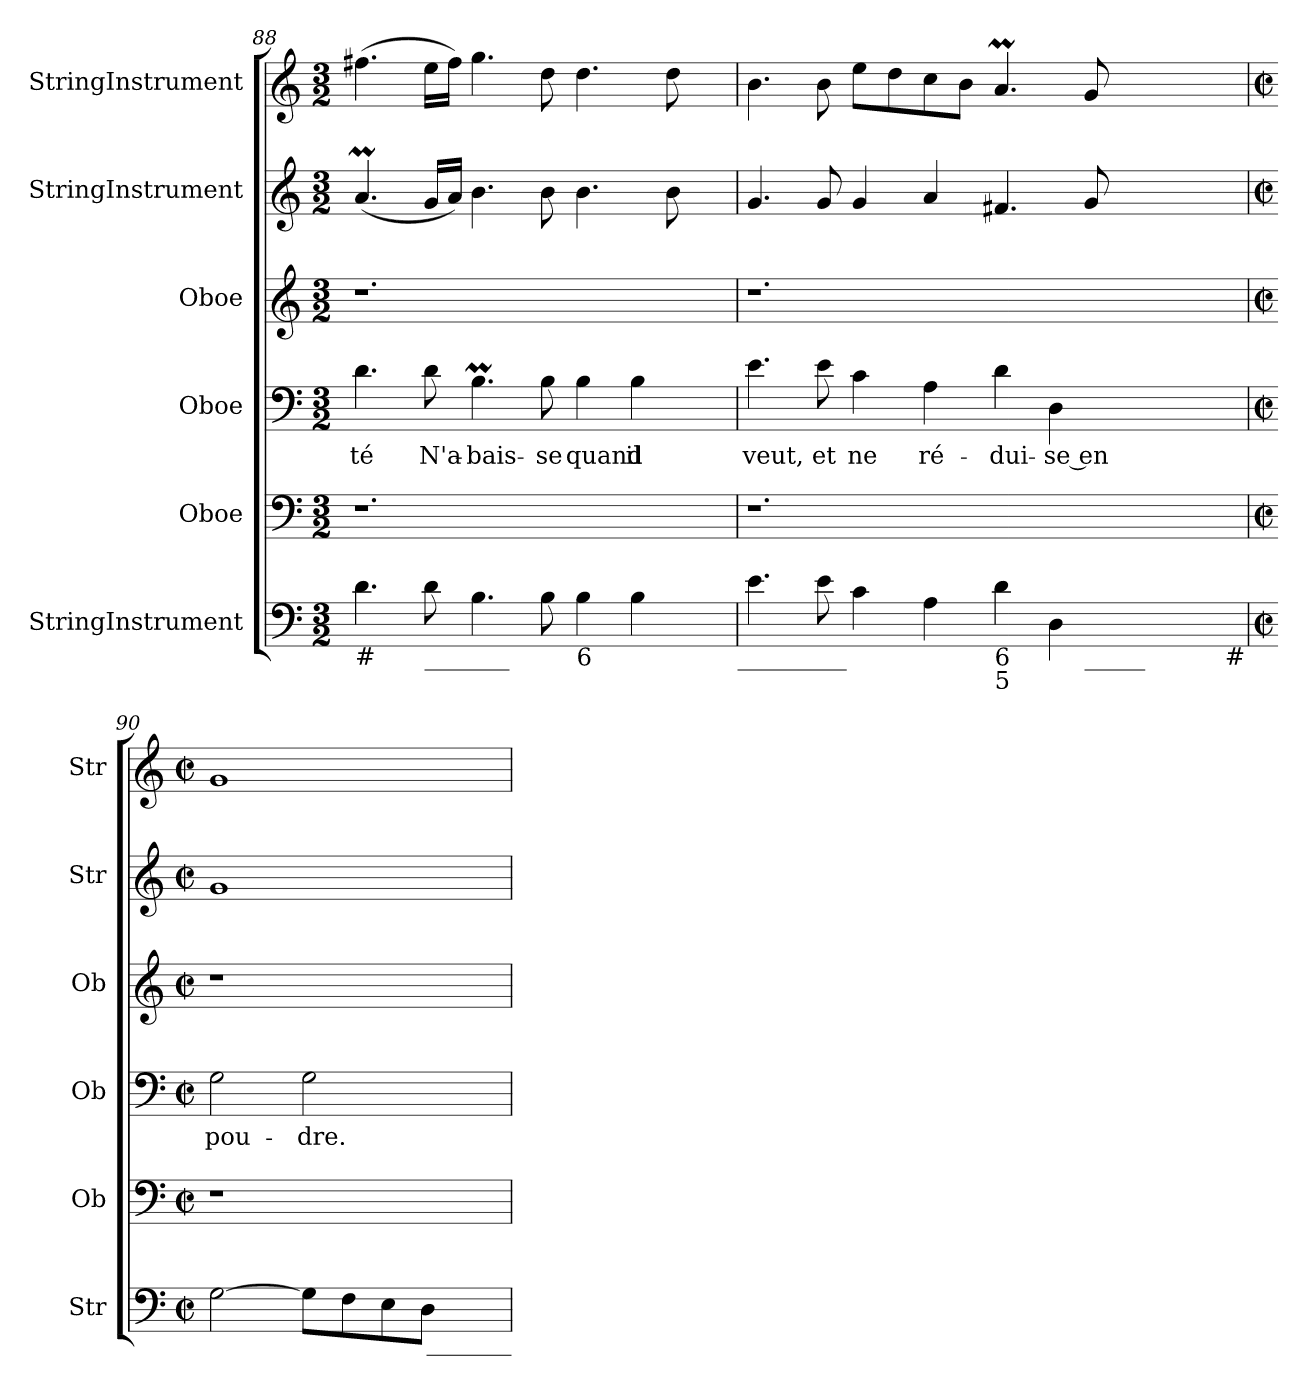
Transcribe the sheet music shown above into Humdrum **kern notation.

**kern	**kern	**kern	**text	**kern	**kern	**kern
*part6	*part5	*part4	*part4	*part3	*part2	*part1
*staff6	*staff5	*staff4	*staff4	*staff3	*staff2	*staff1
*I"StringInstrument	*I"Oboe	*I"Oboe	*	*I"Oboe	*I"StringInstrument	*I"StringInstrument
*I'Str	*I'Ob	*I'Ob	*	*I'Ob	*I'Str	*I'Str
*clefF4	*clefF4	*clefF4	*	*clefG2	*clefG2	*clefG2
*k[]	*k[]	*k[]	*	*k[]	*k[]	*k[]
*C:	*C:	*C:	*	*C:	*C:	*C:
*M3/2	*M3/2	*M3/2	*	*M3/2	*M3/2	*M3/2
=88	=88	=88	=88	=88	=88	=88
!LO:TX:b:t=#	!	!	!	!	!	!
4.d\	1.r	4.d\	-té	1.r	(<4.aM/	(>4.ff#X\
!LO:TX:b:t=_______	!	!	!	!	!	!
8d\	.	8d\	N'a-	.	16g/LL	16ee\LL
.	.	.	.	.	16a/JJ)	16ff#\JJ)
4.B\	.	4.Bm\	-bais-	.	4.b\	4.gg\
8B\	.	8B\	-se	.	8b\	8dd\
!LO:TX:b:t=6	!	!	!	!	!	!
4B\	.	4B\	quand	.	4.b\	4.dd\
4B\	.	4B\	il	.	.	.
.	.	.	.	.	8b\	8dd\
8ryy	8ryy	8ryy	.	8ryy	8ryy	8ryy
!LO:TX:b:t=_________	!	!	!	!	!	!
!!LO:LB:g=z
=89	=89	=89	=89	=89	=89	=89
*^	*	*	*	*	*	*
4.e\	1ryy	1.r	4.e\	veut,	1.r	4.g/	4.b\
8e\	.	.	8e\	et	.	8g/	8b\
4c\	.	.	4c\	ne	.	4g/	8ee\L
.	.	.	.	.	.	.	8dd\
4A\	.	.	4A\	ré-	.	4a/	8cc\
.	.	.	.	.	.	.	8b\J
!LO:TX:b:t=6\n5	!	!	!	!	!	!	!
4d\	4.ryy	.	4d\	-dui-	.	4.f#X/	4.aM/
4D\	.	.	4D\	-se en	.	.	.
!	!LO:TX:b:t=_____	!	!	!	!	!	!
.	2ryy	.	.	.	.	8g/	8g/
2ryy	.	2ryy	2ryy	.	2ryy	2ryy	2ryy
.	8.ryy	.	.	.	.	.	.
!LO:TX:b:t=#	!	!	!	!	!	!	!
16ryy	.	16ryy	16ryy	.	16ryy	16ryy	16ryy
!	!LO:TX:b:t=_____	!	!	!	!	!	!
*v	*v	*	*	*	*	*	*
=90	=90	=90	=90	=90	=90	=90
*M2/2	*M2/2	*M2/2	*	*M2/2	*M2/2	*M2/2
*met(c|)	*met(c|)	*met(c|)	*	*met(c|)	*met(c|)	*met(c|)
[2G\	1r	2G\	pou-	1r	1g	1g
8G\L]	.	2G\	-dre.	.	.	.
8F\	.	.	.	.	.	.
8E\	.	.	.	.	.	.
8D\J	.	.	.	.	.	.
8.ryy	8.ryy	8.ryy	.	8.ryy	8.ryy	8.ryy
!LO:TX:b:t=_______	!	!	!	!	!	!
=	=	=	=	=	=	=
*-	*-	*-	*-	*-	*-	*-
